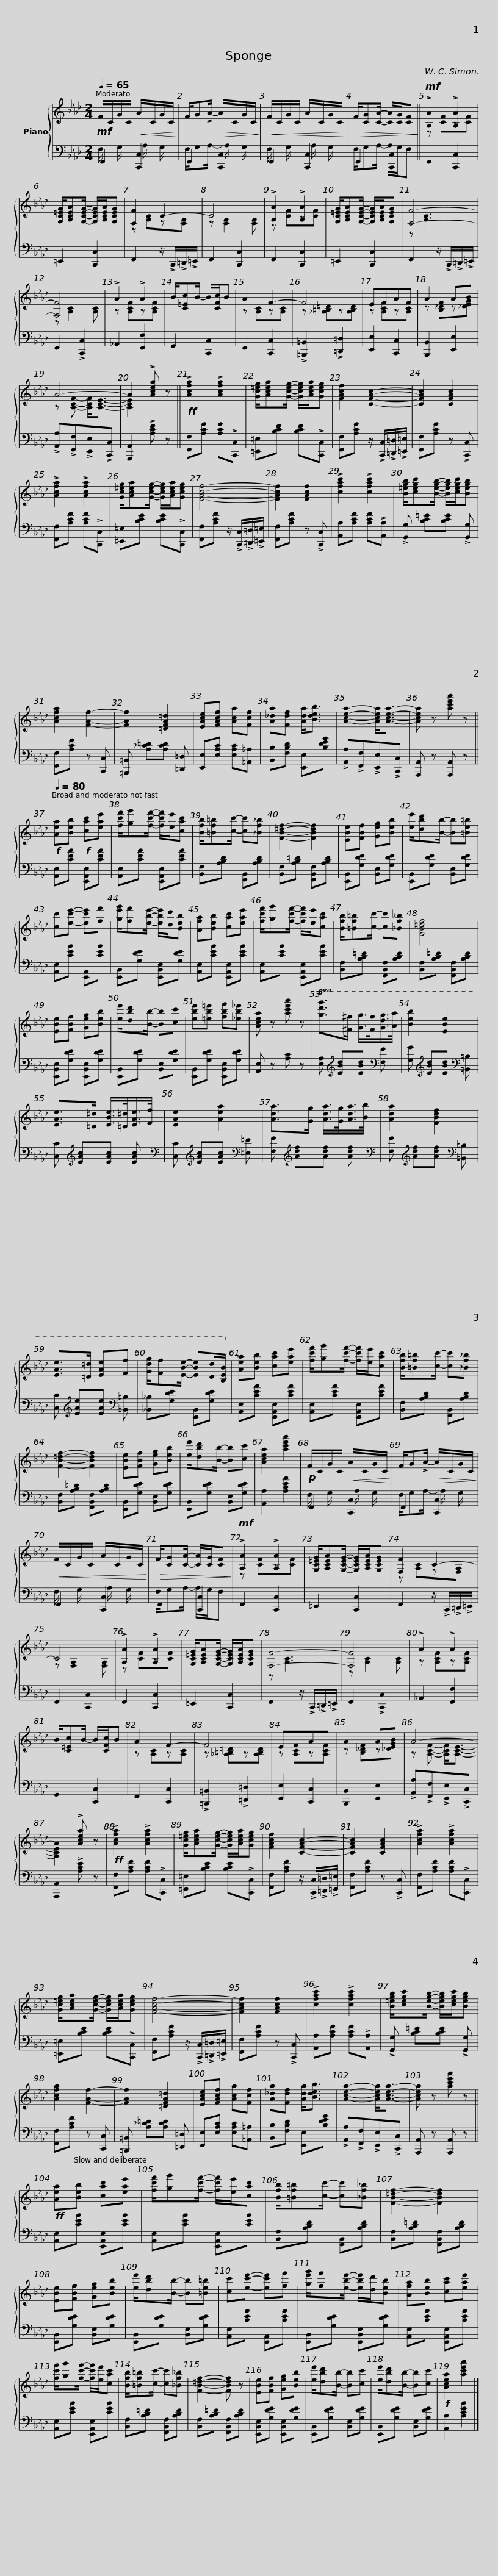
X:1
%%score { ( 1 4 ) | ( 2 3 ) }
L:1/8
Q:1/4=65
M:2/4
I:linebreak $
K:Ab
V:1 treble
V:4 treble
V:2 bass
V:3 bass
V:1
!mf! F/C/G/C/!<(! A/C/G/C/!<)! | F/G!>!A/-!>(! A/C/G/C/!>)! |!<(! F/C/G/C/ A/C/G/C/!<)! |!>(! F/[CG][CA]/- [CA]/[CG]/[CF]!>)! ||$!mf! !>![A,A]2 !>![A,A]2 | %5
 [G,C=EG]/[A,CEA][G,CEG]/- [G,CEG]/[A,CEA]/[G,CEG] | [F,F]2 C2- | C4 | !>![A,A]2 !>![A,A]2 | [G,C=EG]/[A,CEA][G,CEG]/- [G,CEG]/[A,CEA]/[G,CEG] |$ %10
 [F,F]4- | [F,F]4 | !>!A2 !>!A2 | B/[C=Ec]B/- B/[CFc]/B | A2 F2- | %15
 F4 |$ EFAF | A2 AB | A4- | A2 !>![Acea] z || %20
!ff! !>![Acfa]2 !>![Acfa]2 | [Gc=eg]/[Acea][Gceg]/- [Gceg]/[Acea]/[Gceg] |$ [FAcf]2 [CFAc]2- | [CFAc]2 [CFAc]2 | !>![Acfa]2 !>![Acfa]2 | %25
 [Gc=eg]/[Acea][Gceg]/- [Gceg]/[Acea]/[Gceg] | [FAcf]4- | [FAcf]2 [FAcf]2 |$ !>![cfac']2 !>![cfac']2 | [B=egb]/[cegc'][Begb]/- [Begb]/[cegc']/[Begb] | %30
 [Acfa]2 [FAf]2- | [FAf]2 [=DFA=d]2 | [EAce][FAcf] [Aca][Fcf] | [A_da][Fdf] [Ada]<[Bdeb] |$ [Acea]2- [Acea]<[Acea]- | %35
 [Acea] z [ac'e'a'] z ||!f![Q:1/4=80] [Aea][Beb]!f! [cac'][eae'] | [fc'f']/[gg'][fc'f']/- [fc'f']/[ee']/[cac'] | [Bfb]/[=Bf=b][cc']/- [cc'][_Bf_b] | [FB=df]2- [FBdf]2 |$ %40
 [EBe][FBf] [Geg][Beb] | [ee']/[dbd'][Bb]/- [Bb][=Be=b] | [cc'][ec'e']- [ec'e'][ff'] | [ge'g']/[ff'][ebe']/- [ebe']/[dd']/[Beb] | [Afa][Beb] [cac'][eae'] | %45
 [fc'f']/[gg'][fc'f']/- [fc'f']/[ee']/[cac'] |$ [Bfb]/[=Bf=b][cc']/- [cc'][_Bf_b] | [FB=df]4 | [EBe][FBf] [Geg][Beb] | [ee']/[dbd'][Bb]/- [Bb][cc'] | %50
 [ebe'][=eb=e'] [fbf'][_eb_e'] | [Acea] z [ac'e'a'] z |$!8va(! [gd'g']>[^f^f'] [gg']/>[ff']/[gd'g']/>[aa']/ | [be'b']2 [ebe']2 | [eae']>[=d=d'] [ebe']/>[=d=d']/[eae']/>[ff']/ | %55
 [eae']2 [ae'a']2 | [ad'a']>[gg'] [ad'a']/>[gg']/[ad'a']/>[bb']/ |$ [ad'a']2 [fbd'f']2 | [eae']>[=d=d'] [eae'][ff'] | [gd'g']/[ff'][ebe']/- [ebe'][dd']/[Beb]/!8va)! | %60
 [Aea][Beb] [cac'][eae'] | [fc'f']/[gg'][fc'f']/- [fc'f']/[ee']/[cac'] |$ [Bfb]/[=Bf=b][cc']/- [cc'][_Bf_b] | [FB=df]2- [FBdf]2 | [EBe][FBf] [Geg][Beb] | %65
 [ee']/[dbd'][Bb]/- [Bb][cc'] | [Acea]2 [ac'e'a']2 |$!p! F/C/G/C/!<(! A/C/G/C/!<)! | F/G!>!A/-!>(! A/C/G/C/!>)! |!<(! F/C/G/C/ A/C/G/C/!<)! | %70
!>(! F/[CG][CA]/- [CA]/[CG]/[CF]!>)! |!mf! !>![A,A]2 !>![A,A]2 | [G,C=EG]/[A,CEA][G,CEG]/- [G,CEG]/[A,CEA]/[G,CEG] |$ [F,F]2 C2- | C4 | %75
 !>![A,A]2 !>![A,A]2 | [G,C=EG]/[A,CEA][G,CEG]/- [G,CEG]/[A,CEA]/[G,CEG] | [F,F]4- |$ [F,F]4 | !>!A2 !>!A2 | %80
 B/[C=Ec]B/- B/[CFc]/B | A2 F2- | F4 | EFAF | A2 AB | %85
 A4- |$ A2 !>![Acea] z |!ff! !>![Acfa]2 !>![Acfa]2 | [Gc=eg]/[Acea][Gceg]/- [Gceg]/[Acea]/[Gceg] | [FAcf]2 [CFAc]2- | %90
 [CFAc]2 [CFAc]2 | !>![Acfa]2 !>![Acfa]2 | [Gc=eg]/[Acea][Gceg]/- [Gceg]/[Acea]/[Gceg] |$ [FAcf]4- | [FAcf]2 [FAcf]2 | %95
 !>![cfac']2 !>![cfac']2 | [B=egb]/[cegc'][Begb]/- [Begb]/[cegc']/[Begb] | [Acfa]2 [FAf]2- | [FAf]2 [=DFA=d]2 |$ [EAce][FAcf] [Aca][Fcf] | %100
 [A_da][Fdf] [Ada]<[Bdeb] | [Acea]2- [Acea]<[Acea]- | [Acea] z [ac'e'a'] z ||$!ff! [Aea][Beb] [cac'][eae'] | [fc'f']/[gg'][fc'f']/- [fc'f']/[ee']/[cac'] | %105
 [Bfb]/[=Bf=b][cc']/- [cc'][_Bf_b] | [FB=df]2- [FBdf]2 | [EBe][FBf] [Geg][Beb] | [ee']/[dbd'][Bb]/- [Bb][=Be=b] |$ [cc'][ec'e']- [ec'e'][ff'] | %110
 [ge'g']/[ff'][ebe']/- [ebe']/[dd']/[Beb] | [Afa][Beb] [cac'][eae'] | [fc'f']/[gg'][fc'f']/- [fc'f']/[ee']/[cac'] | [Bfb]/[=Bf=b][cc']/- [cc'][_Bf_b] | [FB=df]2- [FBdf] z |$ %115
 [EBe][FBf] [Geg][Beb] | [ee']/[dbd'][Bb]/- [Bb][cc'] | [ee']/[dbd'][Bb]/- [Bb][cc'] |!f! [Acea]2 [ac'e'a']2 |] %119
V:2
 F,,2 [C,,C,]2 | F,,2 [C,,C,]2 | F,,2 [C,,C,]2 | F,,2 [C,,C,]2 ||$ F,,2 [C,,C,]2 | %5
 =E,,2 [C,,C,]2 | F,,2 z/ !>!C,,/!>!=D,,/!>!=E,,/ | F,,2 [C,,C,]2 | F,,2 [C,,C,]2 | =E,,2 [C,,C,]2 |$ %10
 F,,2 z/ !>!C,,/!>!=D,,/!>!=E,,/ | F,,2 !>![C,,C,]2 | _A,,2 [F,,F,]2 | G,,2 [C,,C,]2 | F,,2 [C,,C,]2 | %15
 !>![=B,,,=B,,]2 !>![=D,,=D,]2 |$ [E,,E,]2 [C,,C,]2 | [B,,,B,,]2 [E,,E,]2 | !>![A,,A,]!>![F,,F,]!>![E,,E,]!>![C,,C,] | [A,,,A,,]2 !>![A,CE] z || %20
 [F,,F,][A,CF] [A,CF]!>![C,,C,] | [=E,,=E,][B,CE] [B,CE]!>![C,,C,] |$ [F,,F,][A,CF] z/ !>![C,,C,]/!>![=D,,=D,]/!>![=E,,=E,]/ | [F,,F,][A,CF] z !>![C,,C,] | [F,,F,][A,CF] [A,CF]!>![C,,C,] | %25
 [=E,,=E,][B,CE] [B,CE]!>![C,,C,] | [F,,F,][A,CF] z/ !>![C,,C,]/!>![=D,,=D,]/!>![=E,,=E,]/ | [F,,F,][A,CF] z !>![C,,C,] |$ [A,,A,][A,CF] [A,CF]!>![A,,A,] | !>![G,,G,] [B,C=E][B,CE] !>![G,,G,] | %30
 [F,,F,][A,CF] z [C,,C,] | [=B,,,=B,,] [A,_C=D][A,CD] [=D,,=D,] | [E,,E,][E,A,C] [E,A,C][=A,,=A,] | [B,,B,][F,B,D] [E,,E,][B,DEG] |$ !>![A,,A,]!>![F,,F,]!>![E,,E,]!>![C,,C,] | %35
 [A,,,A,,] z [A,,,A,,] z || [A,,E,][CEA] [E,,A,,E,][CEA] | [A,,E,][CEA] [E,,A,,E,][CEA] | [B,,F,][A,B,D] [F,,B,,][A,B,D] | [B,,F,][A,B,=D] [F,,B,,F,][A,B,D] |$ %40
 [E,,B,,][G,DE] [B,,E,][G,DE] | [E,,B,,][G,DE] [B,,E,][G,DE] | [A,,E,][CEA] [E,,A,,][CEA] | [E,,B,,][G,DE] [E,,B,,E,][G,DE] | [A,,E,][CEA] [E,,A,,E,][CEA] | %45
 [A,,E,][CEA] [E,,A,,E,][CEA] |$ [B,,F,][A,B,=D] [F,,B,,F,][A,B,D] | [B,,F,][A,B,=D] [F,,B,,F,][A,B,D] | [E,,B,,E,][G,DE] [E,,B,,E,][G,DE] | [E,,B,,][G,DE] [B,,E,][G,DE] | %50
 [E,,B,,][G,DE] [E,,B,,E,][G,DE] | [A,,E,] z [A,C] z |$ [E,A,][K:treble] [EBd][EBd][K:bass] [F,F] | [G,G][K:treble] [EBd][EBd][K:bass] [=B,,=B,] | [C,C][K:treble] [EAc][EAc] [EAc] | %55
[K:bass] [C,C][K:treble] [EAc][EAc][K:bass] [=E,=E] | [F,F][K:treble] [Adf][Adf] [Adf] |$[K:bass] [F,F][K:treble] [Adf][Adf][K:bass] [=B,,=B,] | [C,C][K:treble] [EAe][EAe][K:bass] [=B,,=B,] | [_B,,_B,][G,DE] [E,,B,,][G,DE] | %60
 [A,,E,][CEA] [E,,A,,E,][CEA] | [A,,E,][CEA] [E,,A,,E,][CEA] |$ [B,,F,][A,B,D] [F,,B,,][A,B,D] | [B,,F,][A,B,=D] [F,,B,,F,][A,B,D] | [E,,B,,][G,DE] [B,,E,][G,DE] | %65
 [E,,B,,][G,DE] [B,,E,][G,DE] | [A,,A,]2 [A,CEA]2 |$ F,,2 [C,,C,]2 | F,,2 [C,,C,]2 | F,,2 [C,,C,]2 | %70
 F,,2 [C,,C,]2 | F,,2 [C,,C,]2 | =E,,2 [C,,C,]2 |$ F,,2 z/ !>!C,,/!>!=D,,/!>!=E,,/ | F,,2 [C,,C,]2 | %75
 F,,2 [C,,C,]2 | =E,,2 [C,,C,]2 | F,,2 z/ !>!C,,/!>!=D,,/!>!=E,,/ |$ F,,2 !>![C,,C,]2 | _A,,2 [F,,F,]2 | %80
 G,,2 [C,,C,]2 | F,,2 [C,,C,]2 | !>![=B,,,=B,,]2 !>![=D,,=D,]2 | [E,,E,]2 [C,,C,]2 | [B,,,B,,]2 [E,,E,]2 | %85
 !>![A,,A,]!>![F,,F,]!>![E,,E,]!>![C,,C,] |$ [A,,,A,,]2 !>![A,CE] z | [F,,F,][A,CF] [A,CF]!>![C,,C,] | [=E,,=E,][B,CE] [B,CE]!>![C,,C,] | [F,,F,][A,CF] z/ !>![C,,C,]/!>![=D,,=D,]/!>![=E,,=E,]/ | %90
 [F,,F,][A,CF] z !>![C,,C,] | [F,,F,][A,CF] [A,CF]!>![C,,C,] | [=E,,=E,][B,CE] [B,CE]!>![C,,C,] |$ [F,,F,][A,CF] z/ !>![C,,C,]/!>![=D,,=D,]/!>![=E,,=E,]/ | [F,,F,][A,CF] z !>![C,,C,] | %95
 [A,,A,][A,CF] [A,CF]!>![A,,A,] | !>![G,,G,] [B,C=E][B,CE] !>![G,,G,] | [F,,F,][A,CF] z [C,,C,] | [=B,,,=B,,] [A,_C=D][A,CD] [=D,,=D,] |$ [E,,E,][E,A,C] [E,A,C][=A,,=A,] | %100
 [B,,B,][F,B,D] [E,,E,][B,DEG] | !>![A,,A,]!>![F,,F,]!>![E,,E,]!>![C,,C,] | [A,,,A,,] z [A,,,A,,] z ||$ [A,,E,][CEA] [E,,A,,E,][CEA] | [A,,E,][CEA] [E,,A,,E,][CEA] | %105
 [B,,F,][A,B,D] [F,,B,,][A,B,D] | [B,,F,][A,B,=D] [F,,B,,F,][A,B,D] | [E,,B,,][G,DE] [B,,E,][G,DE] | [E,,B,,][G,DE] [B,,E,][G,DE] |$ [A,,E,][CEA] [E,,A,,][CEA] | %110
 [E,,B,,][G,DE] [E,,B,,E,][G,DE] | [A,,E,][CEA] [E,,A,,E,][CEA] | [A,,E,][CEA] [E,,A,,E,][CEA] | [B,,F,][A,B,=D] [F,,B,,F,][A,B,D] | [B,,F,][A,B,=D] [F,,B,,F,][A,B,D] |$ %115
 [E,,B,,E,][G,DE] [E,,B,,E,][G,DE] | [E,,B,,][G,DE] [B,,E,][G,DE] | [E,,B,,][G,DE] [B,,E,][G,DE] | [A,,A,]2 [A,CEA]2 |] %119
V:3
 F,/ x/ G,/ x/ A,/ x/ G,/ x/ | F,/G,A,/- A,/ x/ G,/ x/ | F,/ x/ G,/ x/ A,/ x/ G,/ x/ | F,/G,A,/- A,/G,/F, ||$ x4 | %5
 x4 | x4 | x4 | x4 | x4 |$ %10
 x4 | x4 | x4 | x4 | x4 | %15
 x4 |$ x4 | x4 | x4 | x4 || %20
 x4 | x4 |$ x4 | x4 | x4 | %25
 x4 | x4 | x4 |$ x4 | x4 | %30
 x4 | x4 | x4 | x4 |$ x4 | %35
 x4 || x4 | x4 | x4 | x4 |$ %40
 x4 | x4 | x4 | x4 | x4 | %45
 x4 |$ x4 | x4 | x4 | x4 | %50
 x4 | x4 |$ x[K:treble] x2[K:bass] x | x[K:treble] x2[K:bass] x | x[K:treble] x3 | %55
[K:bass] x[K:treble] x2[K:bass] x | x[K:treble] x3 |$[K:bass] x[K:treble] x2[K:bass] x | x[K:treble] x2[K:bass] x | x4 | %60
 x4 | x4 |$ x4 | x4 | x4 | %65
 x4 | x4 |$ F,/ x/ G,/ x/ A,/ x/ G,/ x/ | F,/G,A,/- A,/ x/ G,/ x/ | F,/ x/ G,/ x/ A,/ x/ G,/ x/ | %70
 F,/G,A,/- A,/G,/F, | x4 | x4 |$ x4 | x4 | %75
 x4 | x4 | x4 |$ x4 | x4 | %80
 x4 | x4 | x4 | x4 | x4 | %85
 x4 |$ x4 | x4 | x4 | x4 | %90
 x4 | x4 | x4 |$ x4 | x4 | %95
 x4 | x4 | x4 | x4 |$ x4 | %100
 x4 | x4 | x4 ||$ x4 | x4 | %105
 x4 | x4 | x4 | x4 |$ x4 | %110
 x4 | x4 | x4 | x4 | x4 |$ %115
 x4 | x4 | x4 | x4 |] %119
V:4
 x4 | x4 | x4 | x4 ||$ z [CF]z[CF] | %5
 x4 | z [A,C]z[F,A,] | z [F,A,]2 [F,A,] | z [CF]z[CF] | x4 |$ %10
 z [A,C]3 | z [A,C]2 [A,C] | z [A,CF]z[A,CF] | x4 | z [A,C]z[A,C] | %15
 z [_A,=B,=D]z[A,B,D] |$ z [A,CF]z[A,CF] | z [B,_DF]z[_DEG] | z [A,CF]- [A,CF]<[A,CE]- | [A,CE]2 x2 || %20
 x4 | x4 |$ x4 | x4 | x4 | %25
 x4 | x4 | x4 |$ x4 | x4 | %30
 x4 | x4 | x4 | x4 |$ x4 | %35
 x4 || x4 | x4 | x4 | x4 |$ %40
 x4 | x4 | x4 | x4 | x4 | %45
 x4 |$ x4 | x4 | x4 | x4 | %50
 x4 | x4 |$!8va(! x4 | x4 | x4 | %55
 x4 | x4 |$ x4 | x4 | x4!8va)! | %60
 x4 | x4 |$ x4 | x4 | x4 | %65
 x4 | x4 |$ x4 | x4 | x4 | %70
 x4 | z [CF]z[CF] | x4 |$ z [A,C]z[F,A,] | z [F,A,]2 [F,A,] | %75
 z [CF]z[CF] | x4 | z [A,C]3 |$ z [A,C]2 [A,C] | z [A,CF]z[A,CF] | %80
 x4 | z [A,C]z[A,C] | z [_A,=B,=D]z[A,B,D] | z [A,CF]z[A,CF] | z [B,_DF]z[_DEG] | %85
 z [A,CF]- [A,CF]<[A,CE]- |$ [A,CE]2 x2 | x4 | x4 | x4 | %90
 x4 | x4 | x4 |$ x4 | x4 | %95
 x4 | x4 | x4 | x4 |$ x4 | %100
 x4 | x4 | x4 ||$ x4 | x4 | %105
 x4 | x4 | x4 | x4 |$ x4 | %110
 x4 | x4 | x4 | x4 | x4 |$ %115
 x4 | x4 | x4 | x4 |] %119
